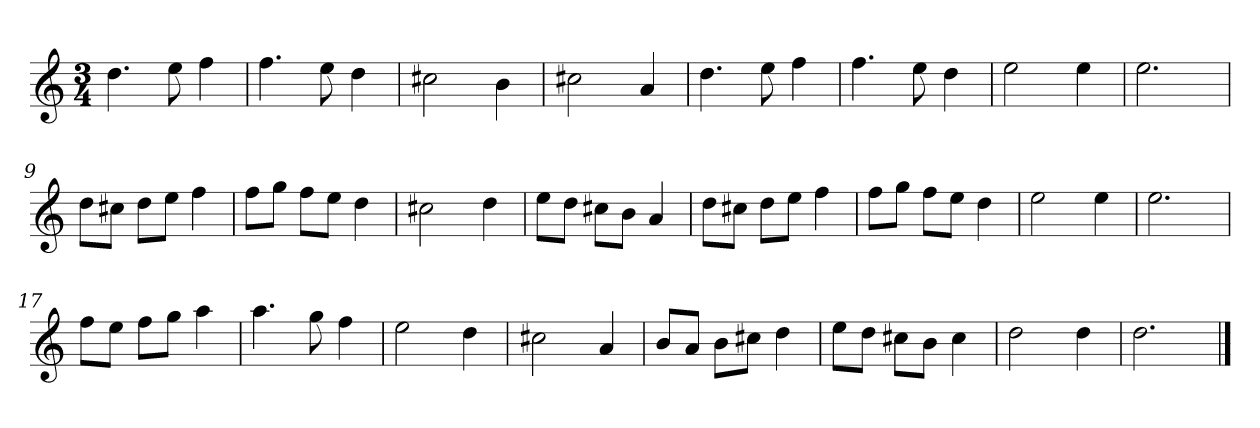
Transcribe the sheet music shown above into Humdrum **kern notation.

**kern
*part1
*staff1
*k[]
*M3/4
*MM120
=1
4.dd
8ee
4ff
=2
4.ff
8ee
4dd
=3
2cc#X
4b
=4
2cc#X
4a
=5
4.dd
8ee
4ff
=6
4.ff
8ee
4dd
=7
2ee
4ee
=8
2.ee
=9
8ddL
8cc#XJ
8ddL
8eeJ
4ff
=10
8ffL
8ggJ
8ffL
8eeJ
4dd
=11
2cc#X
4dd
=12
8eeL
8ddJ
8cc#XL
8bJ
4a
=13
8ddL
8cc#XJ
8ddL
8eeJ
4ff
=14
8ffL
8ggJ
8ffL
8eeJ
4dd
=15
2ee
4ee
=16
2.ee
=17
8ffL
8eeJ
8ffL
8ggJ
4aa
=18
4.aa
8gg
4ff
=19
2ee
4dd
=20
2cc#X
4a
=21
8bL
8aJ
8bL
8cc#XJ
4dd
=22
8eeL
8ddJ
8cc#XL
8bJ
4cc#
=23
2dd
4dd
=24
2.dd
==
*-
